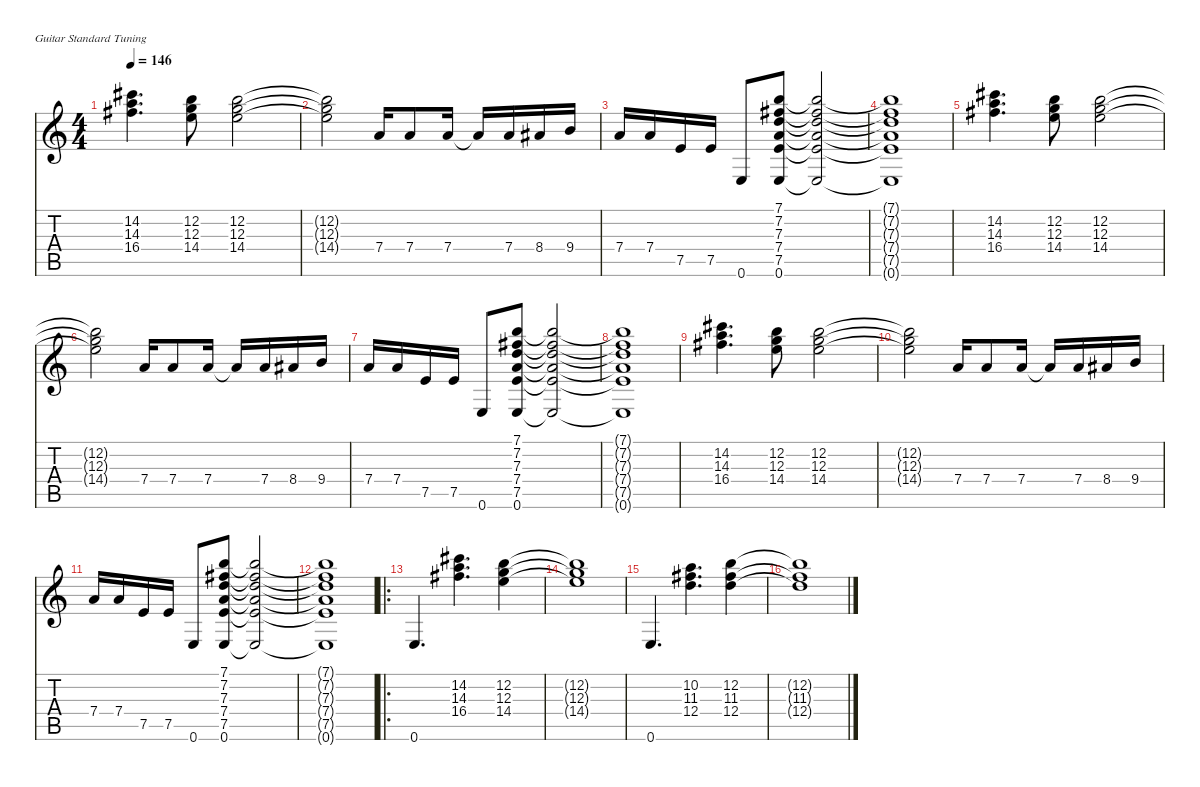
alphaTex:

\defaultSystemsLayout 4
\hideDynamics
\bracketExtendMode nobrackets
\singleTrackTrackNamePolicy hidden
\multiTrackTrackNamePolicy hidden
\firstSystemTrackNameMode fullname
\firstSystemTrackNameOrientation horizontal
\otherSystemsTrackNameOrientation horizontal
\track ("Guitar 1" "od.guit.") {mute instrument overdrivenguitar}
\staff {score tabs}
\tuning (E4 B3 G3 D3 A2 E2)
\ts (4 4)
\tempo 146
\clef g2
\ks c
(14.2{acc #} 14.3 16.4{acc #}).4{d dy f beam Down} (12.2 12.3 14.4).8{beam Down} (12.2 12.3 14.4).2{beam Down} |
(12.2{t} 12.3{t} 14.4{t}).2{beam Down} 7.4.16{beam Up} 7.4.8{beam Up} 7.4.16{beam Up} 7.4{t}.16{beam Up} 7.4.16{beam Up} 8.4{acc #}.16{beam Up} 9.4.16{beam Up} |
7.4.16{beam Up} 7.4.16{beam Up} 7.5.16{beam Up} 7.5.16{beam Up} 0.6.8{beam Up} (7.1 7.2{acc #} 7.3 7.4 7.5 0.6).8{beam Up} (7.1{t} 7.2{t acc #} 7.3{t} 7.4{t} 7.5{t} 0.6{t}).2{beam Up} |
(7.1{t} 7.2{t acc #} 7.3{t} 7.4{t} 7.5{t} 0.6{t}).1{beam Up} |
(14.2{acc #} 14.3 16.4{acc #}).4{d beam Down} (12.2 12.3 14.4).8{beam Down} (12.2 12.3 14.4).2{beam Down} |
(12.2{t} 12.3{t} 14.4{t}).2{beam Down} 7.4.16{beam Up} 7.4.8{beam Up} 7.4.16{beam Up} 7.4{t}.16{beam Up} 7.4.16{beam Up} 8.4{acc #}.16{beam Up} 9.4.16{beam Up} |
7.4.16{beam Up} 7.4.16{beam Up} 7.5.16{beam Up} 7.5.16{beam Up} 0.6.8{beam Up} (7.1 7.2{acc #} 7.3 7.4 7.5 0.6).8{beam Up} (7.1{t} 7.2{t acc #} 7.3{t} 7.4{t} 7.5{t} 0.6{t}).2{beam Up} |
(7.1{t} 7.2{t acc #} 7.3{t} 7.4{t} 7.5{t} 0.6{t}).1{beam Up} |
(14.2{acc #} 14.3 16.4{acc #}).4{d beam Down} (12.2 12.3 14.4).8{beam Down} (12.2 12.3 14.4).2{beam Down} |
(12.2{t} 12.3{t} 14.4{t}).2{beam Down} 7.4.16{beam Up} 7.4.8{beam Up} 7.4.16{beam Up} 7.4{t}.16{beam Up} 7.4.16{beam Up} 8.4{acc #}.16{beam Up} 9.4.16{beam Up} |
7.4.16{beam Up} 7.4.16{beam Up} 7.5.16{beam Up} 7.5.16{beam Up} 0.6.8{beam Up} (7.1 7.2{acc #} 7.3 7.4 7.5 0.6).8{beam Up} (7.1{t} 7.2{t acc #} 7.3{t} 7.4{t} 7.5{t} 0.6{t}).2{beam Up} |
(7.1{t} 7.2{t acc #} 7.3{t} 7.4{t} 7.5{t} 0.6{t}).1{beam Up} |
\ro
0.6.4{d beam Up} (14.2{acc #} 14.3 16.4{acc #}).4{d beam Down} (12.2 12.3 14.4).4{beam Down} |
(12.2{t} 12.3{t} 14.4{t}).1{beam Down} |
0.6.4{d beam Up} (10.2 11.3{acc #} 12.4).4{d beam Down} (12.2 11.3{acc #} 12.4).4{beam Down} |
(12.2{t} 11.3{t acc #} 12.4{t}).1{beam Down}
